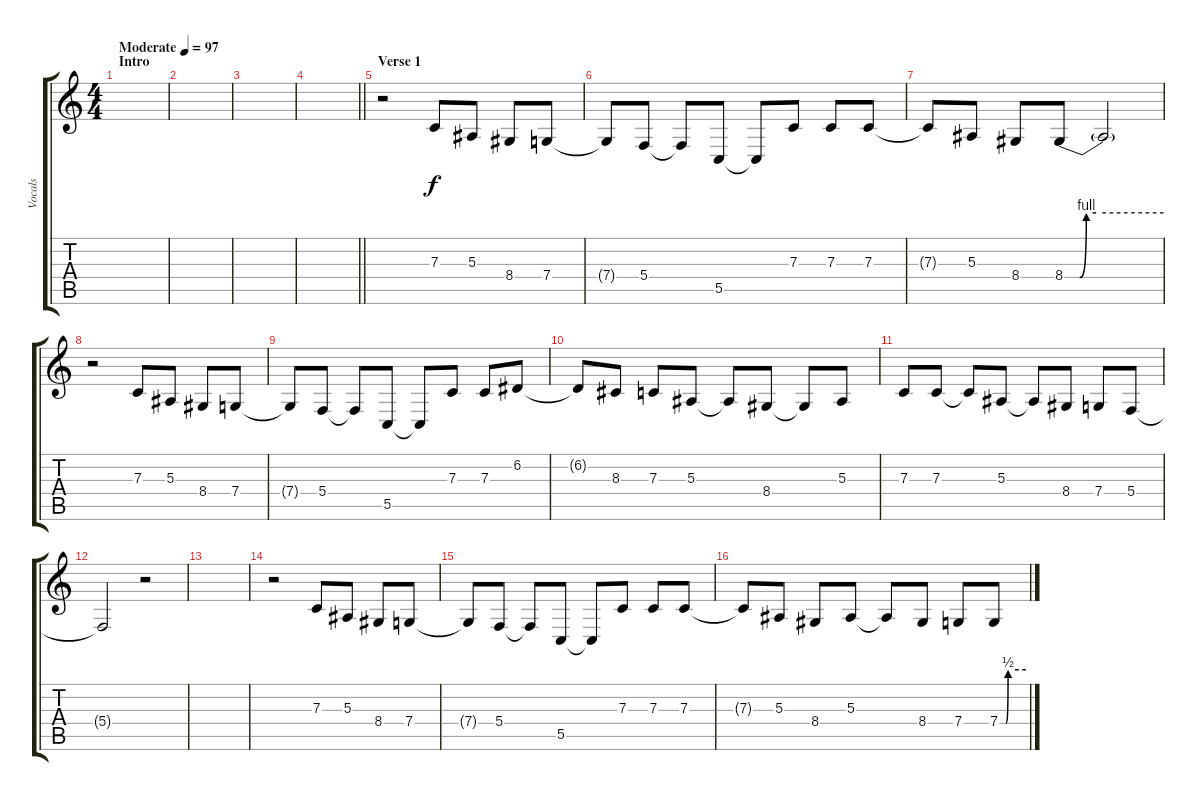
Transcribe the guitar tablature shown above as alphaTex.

\track ("Vocals" "Vocals") {instrument altosax}
\staff {score tabs}
\tuning (D4 A3 F3 C3 G2 D2) {hide}
\ts (4 4)
\section ("" "Intro")
\tempo (97 "Moderate")
\clef g2
\ks c
|
|
|
\barLineRight lightlight
|
\section ("" "Verse 1")
r.2 7.3.8 5.3.8 8.4.8 7.4.8 |
7.4{t}.8 5.4.8 5.4{t}.8 5.5.8 5.5{t}.8 7.3.8 7.3.8 7.3.8 |
7.3{t}.8 5.3.8 8.4.8 8.4{be (custom 0 0 9 0 13 4 19 4 60 4)}.8 8.4{t}.2 |
r.2 7.3.8 5.3.8 8.4.8 7.4.8 |
7.4{t}.8 5.4.8 5.4{t}.8 5.5.8 5.5{t}.8 7.3.8 7.3.8 6.2.8 |
6.2{t}.8 8.3.8 7.3.8 5.3.8 5.3{t}.8 8.4.8 8.4{t}.8 5.3.8 |
7.3.8 7.3.8 7.3{t}.8 5.3.8 5.3{t}.8 8.4.8 7.4.8 5.4.8 |
5.4{t}.2 r.2 |
|
r.2 7.3.8 5.3.8 8.4.8 7.4.8 |
7.4{t}.8 5.4.8 5.4{t}.8 5.5.8 5.5{t}.8 7.3.8 7.3.8 7.3.8 |
7.3{t}.8 5.3.8 8.4.8 5.3.8 5.3{t}.8 8.4.8 7.4.8 7.4{be (custom 0 0 14 0 19 2 60 2)}.8
